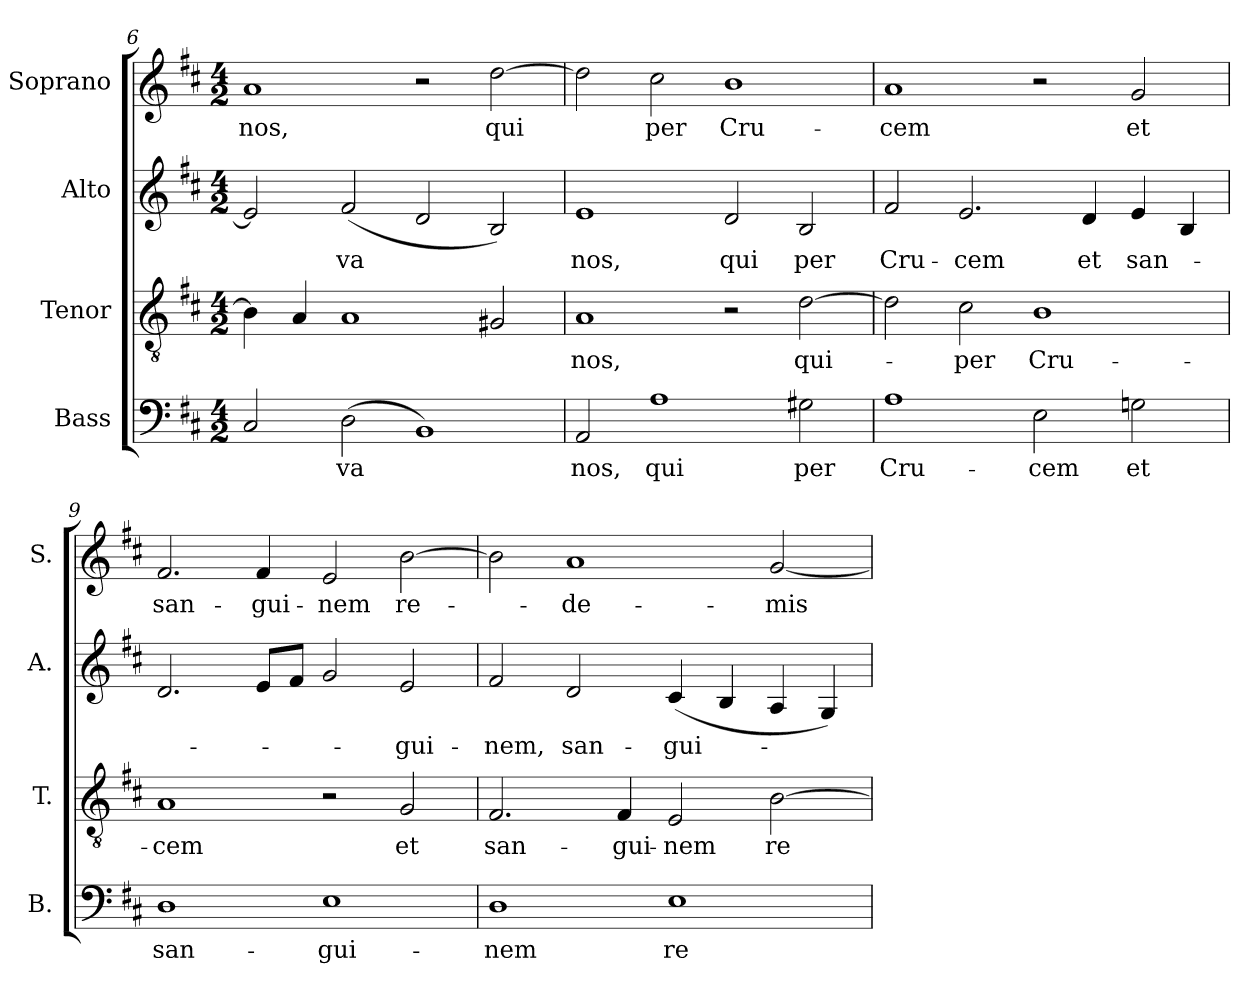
**kern	**text	**kern	**text	**kern	**text	**kern	**text
*part4	*part4	*part3	*part3	*part2	*part2	*part1	*part1
*staff4	*staff4	*staff3	*staff3	*staff2	*staff2	*staff1	*staff1
*I"Bass	*	*I"Tenor	*	*I"Alto	*	*I"Soprano	*
*I'B.	*	*I'T.	*	*I'A.	*	*I'S.	*
*clefF4	*	*clefGv2	*	*clefG2	*	*clefG2	*
*	*	*ITrd7c12	*	*	*	*	*
*k[f#c#]	*	*k[f#c#]	*	*k[f#c#]	*	*k[f#c#]	*
*D:	*	*D:	*	*D:	*	*D:	*
*M4/2	*	*M4/2	*	*M4/2	*	*M4/2	*
=6	=6	=6	=6	=6	=6	=6	=6
!	!	!	!	!	!	!	!LO:LY:b:color=#000000
2C#i/	.	4BBi\]	.	2ei/]	.	1ai	-nos,
.	.	4AAi/	.	.	.	.	.
!	!LO:LY:b:color=#000000	!	!	!	!	!	!
!	!	!	!	!	!LO:LY:b:color=#000000	!	!
(2Di\	-va	1AAi	.	(2f#i/	-va	.	.
1BBi)	.	.	.	2di/	.	2r	.
!	!	!	!	!	!	!	!LO:LY:b:color=#000000
.	.	2GG#Xi/	.	2Bi/)	.	[2ddi\	qui
=7	=7	=7	=7	=7	=7	=7	=7
!	!LO:LY:b:color=#000000	!	!	!	!	!	!
!	!	!	!LO:LY:b:color=#000000	!	!	!	!
!	!	!	!	!	!LO:LY:b:color=#000000	!	!
2AAi/	nos,	1AAi	-nos,	1ei	nos,	2ddi\]	.
!	!LO:LY:b:color=#000000	!	!	!	!	!	!
!	!	!	!	!	!	!	!LO:LY:b:color=#000000
1Ai	qui	.	.	.	.	2cc#i\	per
!	!	!	!	!	!LO:LY:b:color=#000000	!	!
!	!	!	!	!	!	!	!LO:LY:b:color=#000000
.	.	2r	.	2di/	qui	1bi	Cru-
!	!LO:LY:b:color=#000000	!	!	!	!	!	!
!	!	!	!LO:LY:b:color=#000000	!	!	!	!
!	!	!	!	!	!LO:LY:b:color=#000000	!	!
2G#Xi\	per	[2Di\	qui-	2Bi/	per	.	.
=8	=8	=8	=8	=8	=8	=8	=8
!	!LO:LY:b:color=#000000	!	!	!	!	!	!
!	!	!	!	!	!LO:LY:b:color=#000000	!	!
!	!	!	!	!	!	!	!LO:LY:b:color=#000000
1Ai	Cru-	2Di\]	.	2f#i/	Cru-	1ai	-cem
!	!	!	!LO:LY:b:color=#000000	!	!	!	!
!	!	!	!	!	!LO:LY:b:color=#000000	!	!
.	.	2C#i\	-per	2.ei/	-cem	.	.
!	!LO:LY:b:color=#000000	!	!	!	!	!	!
!	!	!	!LO:LY:b:color=#000000	!	!	!	!
2Ei\	-cem	1BBi	Cru-	.	.	2r	.
!	!	!	!	!	!LO:LY:b:color=#000000	!	!
.	.	.	.	4di/	et	.	.
!	!LO:LY:b:color=#000000	!	!	!	!	!	!
!	!	!	!	!	!LO:LY:b:color=#000000	!	!
!	!	!	!	!	!	!	!LO:LY:b:color=#000000
2Gni\	et	.	.	4ei/	san-	2gi/	et
.	.	.	.	4Bi/	.	.	.
!!LO:LB:g=z
=9	=9	=9	=9	=9	=9	=9	=9
!	!LO:LY:b:color=#000000	!	!	!	!	!	!
!	!	!	!LO:LY:b:color=#000000	!	!	!	!
!	!	!	!	!	!	!	!LO:LY:b:color=#000000
1Di	san-	1AAi	-cem	2.di/	.	2.f#i/	san-
!	!	!	!	!	!	!	!LO:LY:b:color=#000000
.	.	.	.	8ei/L	.	4f#i/	-gui-
.	.	.	.	8f#i/J	.	.	.
!	!LO:LY:b:color=#000000	!	!	!	!	!	!
!	!	!	!	!	!	!	!LO:LY:b:color=#000000
1Ei	-gui-	2r	.	2gi/	.	2ei/	-nem
!	!	!	!LO:LY:b:color=#000000	!	!	!	!
!	!	!	!	!	!LO:LY:b:color=#000000	!	!
!	!	!	!	!	!	!	!LO:LY:b:color=#000000
.	.	2GGi/	et	2ei/	-gui-	[2bi\	re-
=10	=10	=10	=10	=10	=10	=10	=10
!	!LO:LY:b:color=#000000	!	!	!	!	!	!
!	!	!	!LO:LY:b:color=#000000	!	!	!	!
!	!	!	!	!	!LO:LY:b:color=#000000	!	!
1Di	-nem	2.FF#i/	san-	2f#i/	-nem,	2bi\]	.
!	!	!	!	!	!LO:LY:b:color=#000000	!	!
!	!	!	!	!	!	!	!LO:LY:b:color=#000000
.	.	.	.	2di/	san-	1ai	-de-
!	!	!	!LO:LY:b:color=#000000	!	!	!	!
.	.	4FF#i/	-gui-	.	.	.	.
!	!LO:LY:b:color=#000000	!	!	!	!	!	!
!	!	!	!LO:LY:b:color=#000000	!	!	!	!
!	!	!	!	!	!LO:LY:b:color=#000000	!	!
1Ei	re-	2EEi/	-nem	(4c#i/	-gui-	.	.
.	.	.	.	4Bi/	.	.	.
!	!	!	!LO:LY:b:color=#000000	!	!	!	!
!	!	!	!	!	!	!	!LO:LY:b:color=#000000
.	.	[2BBi\	re-	4Ai/	.	[2gi/	-mis-
.	.	.	.	4Gi/)	.	.	.
=	=	=	=	=	=	=	=
*-	*-	*-	*-	*-	*-	*-	*-
